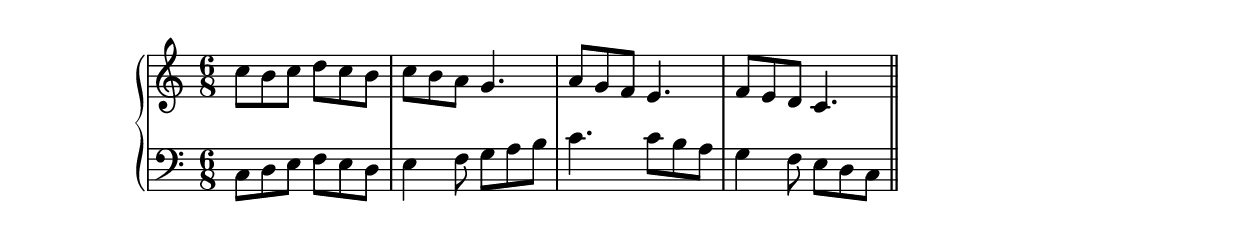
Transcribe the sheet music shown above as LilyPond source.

\version "2.19.49"
%{\header {
  composer = "L.R. Lewis" % 27
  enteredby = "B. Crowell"
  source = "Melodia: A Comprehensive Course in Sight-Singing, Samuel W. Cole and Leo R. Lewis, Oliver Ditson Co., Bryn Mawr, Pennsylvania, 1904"
}%}
\new GrandStaff << \new Staff {
    \key c \major
    \time 6/8
    \clef violin
       \relative c'' { c8 b c d c b | c b a g4. | a8 g f e4. | f8 e d c4. 
                      \bar "||"}
  } % end staff
  \new Staff {
     \key c \major
     \clef bass
       \relative c { c8 d e f e d | e4 f8 g a b | c4. c8 b a | g4 f8 e d c
                    }
  } % end staff
>>
